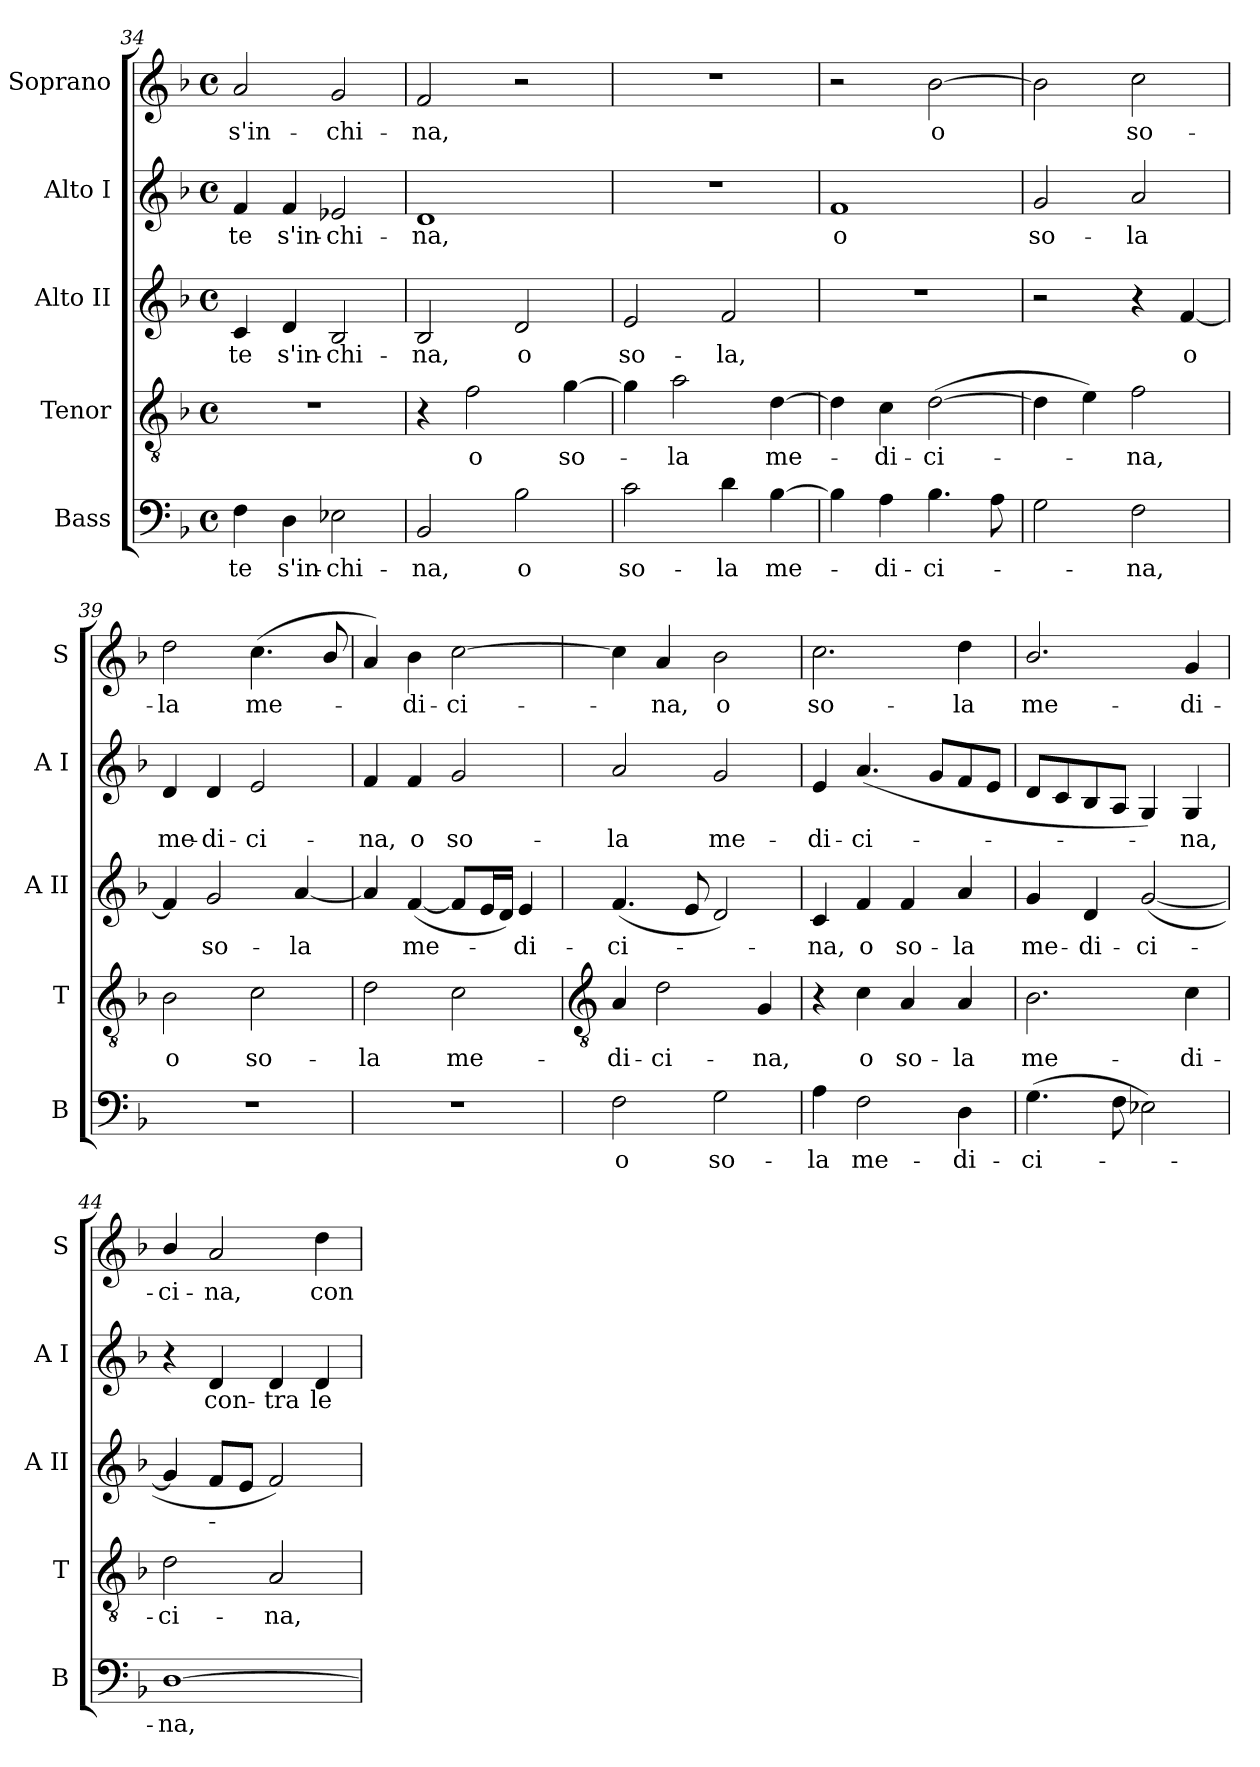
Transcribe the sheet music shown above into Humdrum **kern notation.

**kern	**text	**kern	**text	**kern	**text	**kern	**text	**kern	**text
*part5	*part5	*part4	*part4	*part3	*part3	*part2	*part2	*part1	*part1
*staff5	*staff5	*staff4	*staff4	*staff3	*staff3	*staff2	*staff2	*staff1	*staff1
*I"Bass	*	*I"Tenor	*	*I"Alto II	*	*I"Alto I	*	*I"Soprano	*
*I'B	*	*I'T	*	*I'A II	*	*I'A I	*	*I'S	*
*clefF4	*	*clefGv2	*	*clefG2	*	*clefG2	*	*clefG2	*
*k[b-]	*	*k[b-]	*	*k[b-]	*	*k[b-]	*	*k[b-]	*
*F:	*	*F:	*	*F:	*	*F:	*	*F:	*
*M4/4	*	*M4/4	*	*M4/4	*	*M4/4	*	*M4/4	*
*met(c)	*	*met(c)	*	*met(c)	*	*met(c)	*	*met(c)	*
=34	=34	=34	=34	=34	=34	=34	=34	=34	=34
!	!LO:LY:b	!	!	!	!LO:LY:b	!	!LO:LY:b	!	!LO:LY:b
4F	te	1r	.	4c	te	4f	te	2a	s'in-
!	!LO:LY:b	!	!	!	!LO:LY:b	!	!LO:LY:b	!	!
4D	s'in-	.	.	4d	s'in-	4f	s'in-	.	.
!	!LO:LY:b	!	!	!	!LO:LY:b	!	!LO:LY:b	!	!LO:LY:b
2E-X	-chi-	.	.	2B-	-chi-	2e-X	-chi-	2g	-chi-
=35	=35	=35	=35	=35	=35	=35	=35	=35	=35
!	!LO:LY:b	!	!	!	!LO:LY:b	!	!LO:LY:b	!	!LO:LY:b
2BB-	-na,	4r	.	2B-	-na,	1d	-na,	2f	-na,
!	!	!	!LO:LY:b	!	!	!	!	!	!
.	.	2f	o	.	.	.	.	.	.
!	!LO:LY:b	!	!	!	!LO:LY:b	!	!	!	!
2B-	o	.	.	2d	o	.	.	2r	.
!	!	!	!LO:LY:b	!	!	!	!	!	!
.	.	[4g	so-	.	.	.	.	.	.
=36	=36	=36	=36	=36	=36	=36	=36	=36	=36
!	!LO:LY:b	!	!	!	!LO:LY:b	!	!	!	!
2c	so-	4g]	.	2e	so-	1r	.	1r	.
!	!	!	!LO:LY:b	!	!	!	!	!	!
.	.	2a	la	.	.	.	.	.	.
!	!LO:LY:b	!	!	!	!LO:LY:b	!	!	!	!
4d	-la	.	.	2f	-la,	.	.	.	.
!	!LO:LY:b	!	!LO:LY:b	!	!	!	!	!	!
[4B-	me-	[4d	me-	.	.	.	.	.	.
=37	=37	=37	=37	=37	=37	=37	=37	=37	=37
!	!	!	!	!	!	!	!LO:LY:b	!	!
4B-]	.	4d]	.	1r	.	1f	o	2r	.
!	!LO:LY:b	!	!LO:LY:b	!	!	!	!	!	!
4A	di-	4c	di-	.	.	.	.	.	.
!	!LO:LY:b	!	!LO:LY:b	!	!	!	!	!	!LO:LY:b
4.B-	-ci-	(>[2d	-ci-	.	.	.	.	[2b-	o
8A	.	.	.	.	.	.	.	.	.
=38	=38	=38	=38	=38	=38	=38	=38	=38	=38
!	!	!	!	!	!	!	!LO:LY:b	!	!
2G	.	4d]	.	2r	.	2g	so-	2b-]	.
.	.	4e)	.	.	.	.	.	.	.
!	!LO:LY:b	!	!LO:LY:b	!	!	!	!LO:LY:b	!	!LO:LY:b
2F	na,	2f	na,	4r	.	2a	-la	2cc	so-
!	!	!	!	!	!LO:LY:b	!	!	!	!
.	.	.	.	[4f	o	.	.	.	.
=39	=39	=39	=39	=39	=39	=39	=39	=39	=39
!	!	!	!LO:LY:b	!	!	!	!LO:LY:b	!	!LO:LY:b
1r	.	2B-	o	4f]	.	4d	me-	2dd	-la
!	!	!	!	!	!LO:LY:b	!	!LO:LY:b	!	!
.	.	.	.	2g	so-	4d	-di-	.	.
!	!	!	!LO:LY:b	!	!	!	!LO:LY:b	!	!LO:LY:b
.	.	2c	so-	.	.	2e	-ci-	(<4.cc	me-
!	!	!	!	!	!LO:LY:b	!	!	!	!
.	.	.	.	[4a	-la	.	.	.	.
.	.	.	.	.	.	.	.	8b-/	.
=40	=40	=40	=40	=40	=40	=40	=40	=40	=40
!	!	!	!LO:LY:b	!	!	!	!LO:LY:b	!	!
1r	.	2d	-la	4a]	.	4f	-na,	4a)	.
!	!	!	!	!	!LO:LY:b	!	!LO:LY:b	!	!LO:LY:b
.	.	.	.	(<[4f	me-	4f	o	4b-	di-
!	!	!	!LO:LY:b	!	!	!	!LO:LY:b	!	!LO:LY:b
.	.	2c	me-	8fL]	.	2g	so-	[2cc	-ci-
.	.	.	.	16eL	.	.	.	.	.
.	.	.	.	16dJJ)	.	.	.	.	.
!	!	!	!	!	!LO:LY:b	!	!	!	!
.	.	.	.	4e	di-	.	.	.	.
!!LO:LB:g=z
=41	=41	=41	=41	=41	=41	=41	=41	=41	=41
*	*	*clefGv2	*	*	*	*	*	*	*
!	!LO:LY:b	!	!LO:LY:b	!	!LO:LY:b	!	!LO:LY:b	!	!
2F	o	4A	-di-	(<4.f	-ci-	2a	-la	4cc]	.
!	!	!	!LO:LY:b	!	!	!	!	!	!LO:LY:b
.	.	2d	-ci-	.	.	.	.	4a	na,
.	.	.	.	8e	.	.	.	.	.
!	!LO:LY:b	!	!	!	!	!	!LO:LY:b	!	!LO:LY:b
2G	so-	.	.	2d)	.	2g	me-	2b-	o
!	!	!	!LO:LY:b	!	!	!	!	!	!
.	.	4G	-na,	.	.	.	.	.	.
=42	=42	=42	=42	=42	=42	=42	=42	=42	=42
!	!LO:LY:b	!	!	!	!LO:LY:b	!	!LO:LY:b	!	!LO:LY:b
4A	-la	4r	.	4c	na,	4e	-di-	2.cc	so-
!	!LO:LY:b	!	!LO:LY:b	!	!LO:LY:b	!	!LO:LY:b	!	!
2F	me-	4c	o	4f	o	(<4.a	-ci-	.	.
!	!	!	!LO:LY:b	!	!LO:LY:b	!	!	!	!
.	.	4A	so-	4f	so-	.	.	.	.
.	.	.	.	.	.	8gL	.	.	.
!	!LO:LY:b	!	!LO:LY:b	!	!LO:LY:b	!	!	!	!LO:LY:b
4D	-di-	4A	-la	4a	-la	8f	.	4dd	-la
.	.	.	.	.	.	8eJ	.	.	.
=43	=43	=43	=43	=43	=43	=43	=43	=43	=43
!	!LO:LY:b	!	!LO:LY:b	!	!LO:LY:b	!	!	!	!LO:LY:b
(>4.G	-ci-	2.B-	me-	4g	me-	8dL	.	2.b-/	me-
.	.	.	.	.	.	8c	.	.	.
!	!	!	!	!	!LO:LY:b	!	!	!	!
.	.	.	.	4d	-di-	8B-	.	.	.
8F	.	.	.	.	.	8AJ	.	.	.
!	!	!	!	!	!LO:LY:b	!	!	!	!
2E-X)	.	.	.	(<[2g	-ci-	4G)	.	.	.
!	!	!	!LO:LY:b	!	!	!	!LO:LY:b	!	!LO:LY:b
.	.	4c	-di-	.	.	4G	na,	4g	-di-
=44	=44	=44	=44	=44	=44	=44	=44	=44	=44
!	!LO:LY:b	!	!LO:LY:b	!	!	!	!	!	!LO:LY:b
[1D	na,	2d	-ci-	4g]	.	4r	.	4b-/	-ci-
!	!	!	!	!	!	!	!LO:LY:b	!	!LO:LY:b
.	.	.	.	8fL	.	4d	con-	2a	-na,
.	.	.	.	8eJ	.	.	.	.	.
!	!	!	!LO:LY:b	!	!	!	!LO:LY:b	!	!
.	.	2A	-na,	2f)	.	4d	-tra	.	.
!	!	!	!	!	!	!	!LO:LY:b	!	!LO:LY:b
.	.	.	.	.	.	4d	le	4dd	con-
=	=	=	=	=	=	=	=	=	=
*-	*-	*-	*-	*-	*-	*-	*-	*-	*-
